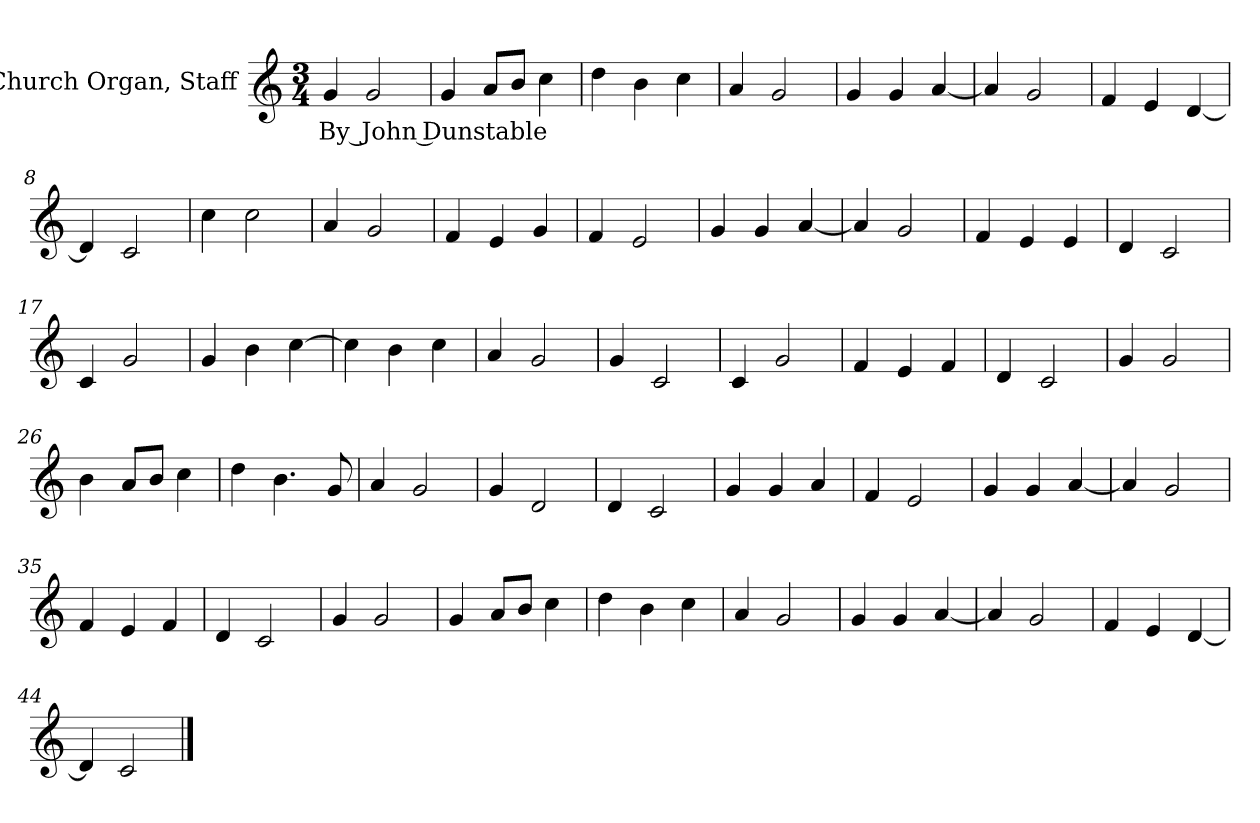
**kern	**text
*part1	*part1
*staff1	*staff1
*I"Church Organ, Staff	*
*clefG2	*
*k[]	*
*M3/4	*
*MM120	*
=1	=1
!	!LO:LY:b
4g/	By John Dunstable
2g/	.
=2	=2
4g/	.
8a/L	.
8b/J	.
4cc\	.
=3	=3
4dd\	.
4b\	.
4cc\	.
=4	=4
4a/	.
2g/	.
=5	=5
4g/	.
4g/	.
[4a/	.
=6	=6
4a/]	.
2g/	.
=7	=7
4f/	.
4e/	.
[4d/	.
=8	=8
4d/]	.
2c/	.
=9	=9
4cc\	.
2cc\	.
=10	=10
4a/	.
2g/	.
=11	=11
4f/	.
4e/	.
4g/	.
=12	=12
4f/	.
2e/	.
=13	=13
4g/	.
4g/	.
[4a/	.
=14	=14
4a/]	.
2g/	.
!!LO:LB:g=z
=15	=15
4f/	.
4e/	.
4e/	.
=16	=16
4d/	.
2c/	.
=17	=17
4c/	.
2g/	.
=18	=18
4g/	.
4b\	.
[4cc\	.
=19	=19
4cc\]	.
4b\	.
4cc\	.
=20	=20
4a/	.
2g/	.
=21	=21
4g/	.
2c/	.
=22	=22
4c/	.
2g/	.
=23	=23
4f/	.
4e/	.
4f/	.
=24	=24
4d/	.
2c/	.
=25	=25
4g/	.
2g/	.
=26	=26
4b\	.
8a/L	.
8b/J	.
4cc\	.
=27	=27
4dd\	.
4.b\	.
8g/	.
=28	=28
4a/	.
2g/	.
=29	=29
4g/	.
2d/	.
!!LO:LB:g=z
=30	=30
4d/	.
2c/	.
=31	=31
4g/	.
4g/	.
4a/	.
=32	=32
4f/	.
2e/	.
=33	=33
4g/	.
4g/	.
[4a/	.
=34	=34
4a/]	.
2g/	.
=35	=35
4f/	.
4e/	.
4f/	.
=36	=36
4d/	.
2c/	.
=37	=37
4g/	.
2g/	.
=38	=38
4g/	.
8a/L	.
8b/J	.
4cc\	.
=39	=39
4dd\	.
4b\	.
4cc\	.
=40	=40
4a/	.
2g/	.
=41	=41
4g/	.
4g/	.
[4a/	.
=42	=42
4a/]	.
2g/	.
=43	=43
4f/	.
4e/	.
[4d/	.
=44	=44
4d/]	.
2c/	.
==	==
*-	*-
